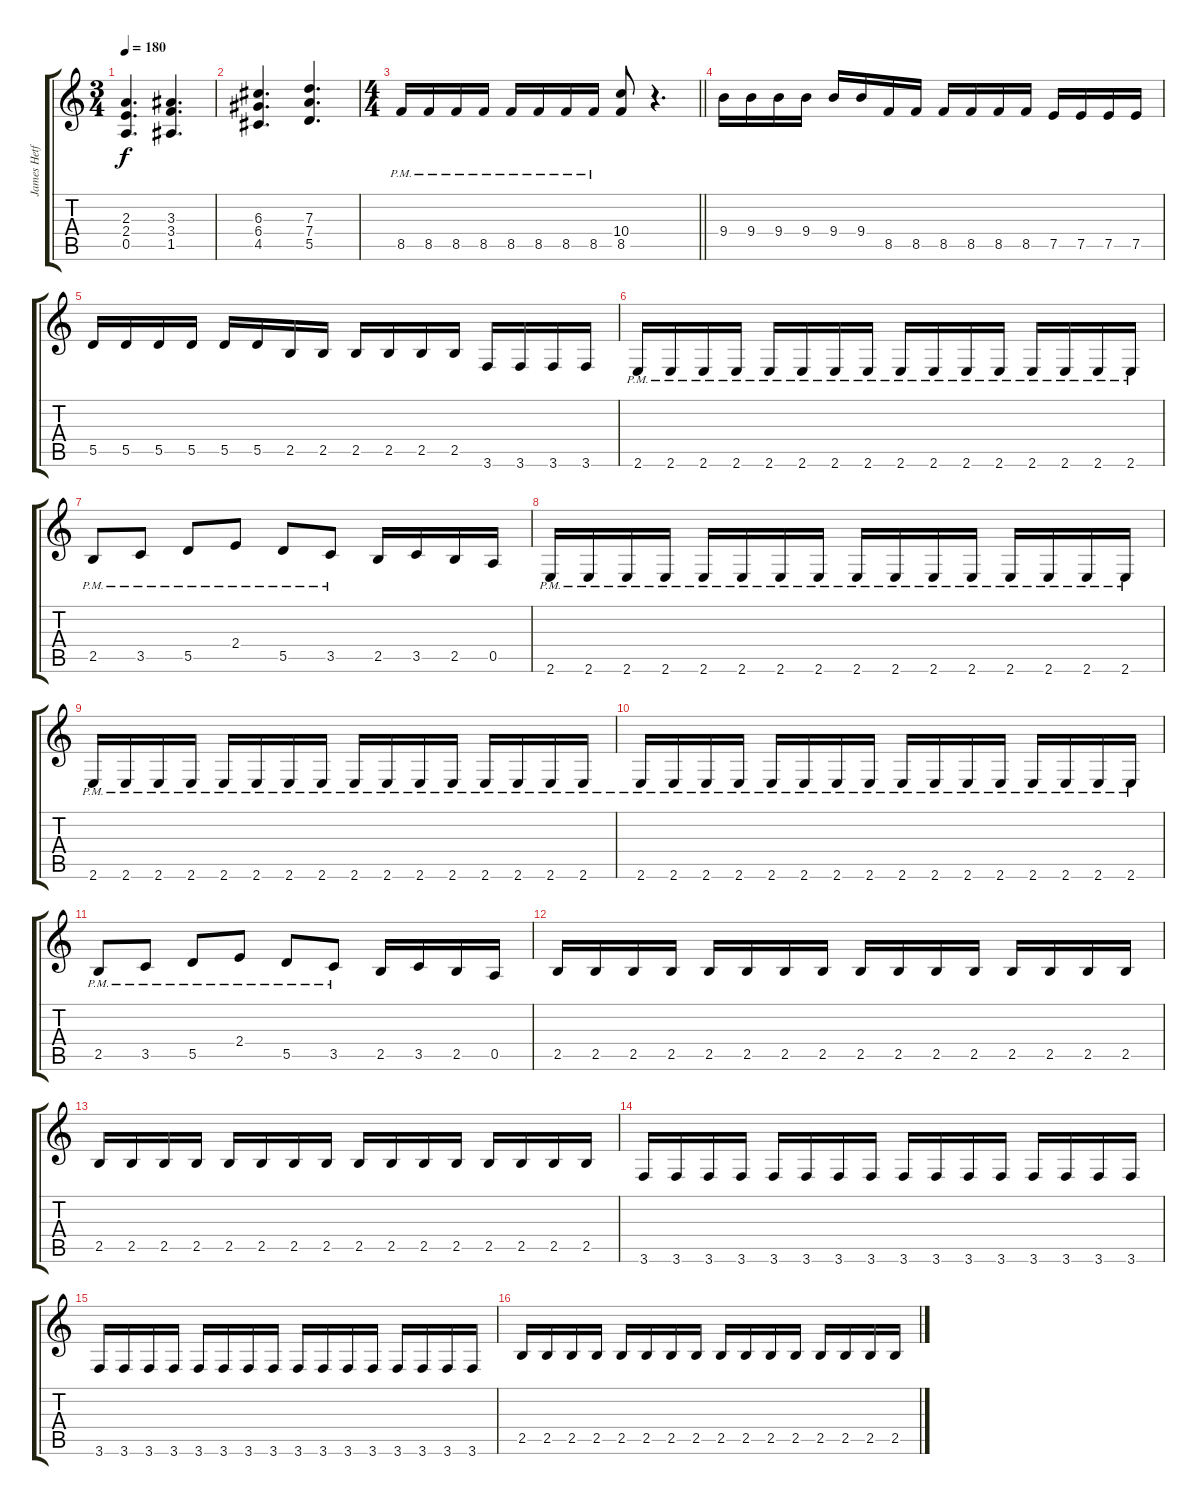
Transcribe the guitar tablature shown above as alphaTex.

\track ("James Hetfield Guitar" "James Hetf") {instrument distortionguitar}
\staff {score tabs}
\tuning (E4 B3 G3 D3 A2 D2) {hide}
\ts (3 4)
\tempo 180
\clef g2
\ks c
(2.3 2.4 0.5).4{d dy f} (3.3 3.4 1.5).4{d} |
(6.3 6.4 4.5).4{d} (7.3 7.4 5.5).4{d} |
\ts (4 4)
\barLineRight lightlight
8.5{pm}.16 8.5{pm}.16 8.5{pm}.16 8.5{pm}.16 8.5{pm}.16 8.5{pm}.16 8.5{pm}.16 8.5{pm}.16 (10.4 8.5).8 r.4{d} |
\section ("" "")
9.4.16 9.4.16 9.4.16 9.4.16 9.4.16 9.4.16 8.5.16 8.5.16 8.5.16 8.5.16 8.5.16 8.5.16 7.5.16 7.5.16 7.5.16 7.5.16 |
5.5.16 5.5.16 5.5.16 5.5.16 5.5.16 5.5.16 2.5.16 2.5.16 2.5.16 2.5.16 2.5.16 2.5.16 3.6.16 3.6.16 3.6.16 3.6.16 |
2.6{pm}.16 2.6{pm}.16 2.6{pm}.16 2.6{pm}.16 2.6{pm}.16 2.6{pm}.16 2.6{pm}.16 2.6{pm}.16 2.6{pm}.16 2.6{pm}.16 2.6{pm}.16 2.6{pm}.16 2.6{pm}.16 2.6{pm}.16 2.6{pm}.16 2.6{pm}.16 |
2.5{pm}.8 3.5{pm}.8 5.5{pm}.8 2.4{pm}.8 5.5{pm}.8 3.5{pm}.8 2.5.16 3.5.16 2.5.16 0.5.16 |
2.6{pm}.16 2.6{pm}.16 2.6{pm}.16 2.6{pm}.16 2.6{pm}.16 2.6{pm}.16 2.6{pm}.16 2.6{pm}.16 2.6{pm}.16 2.6{pm}.16 2.6{pm}.16 2.6{pm}.16 2.6{pm}.16 2.6{pm}.16 2.6{pm}.16 2.6{pm}.16 |
2.6{pm}.16 2.6{pm}.16 2.6{pm}.16 2.6{pm}.16 2.6{pm}.16 2.6{pm}.16 2.6{pm}.16 2.6{pm}.16 2.6{pm}.16 2.6{pm}.16 2.6{pm}.16 2.6{pm}.16 2.6{pm}.16 2.6{pm}.16 2.6{pm}.16 2.6{pm}.16 |
2.6{pm}.16 2.6{pm}.16 2.6{pm}.16 2.6{pm}.16 2.6{pm}.16 2.6{pm}.16 2.6{pm}.16 2.6{pm}.16 2.6{pm}.16 2.6{pm}.16 2.6{pm}.16 2.6{pm}.16 2.6{pm}.16 2.6{pm}.16 2.6{pm}.16 2.6{pm}.16 |
2.5{pm}.8 3.5{pm}.8 5.5{pm}.8 2.4{pm}.8 5.5{pm}.8 3.5{pm}.8 2.5.16 3.5.16 2.5.16 0.5.16 |
2.5.16 2.5.16 2.5.16 2.5.16 2.5.16 2.5.16 2.5.16 2.5.16 2.5.16 2.5.16 2.5.16 2.5.16 2.5.16 2.5.16 2.5.16 2.5.16 |
2.5.16 2.5.16 2.5.16 2.5.16 2.5.16 2.5.16 2.5.16 2.5.16 2.5.16 2.5.16 2.5.16 2.5.16 2.5.16 2.5.16 2.5.16 2.5.16 |
3.6.16 3.6.16 3.6.16 3.6.16 3.6.16 3.6.16 3.6.16 3.6.16 3.6.16 3.6.16 3.6.16 3.6.16 3.6.16 3.6.16 3.6.16 3.6.16 |
3.6.16 3.6.16 3.6.16 3.6.16 3.6.16 3.6.16 3.6.16 3.6.16 3.6.16 3.6.16 3.6.16 3.6.16 3.6.16 3.6.16 3.6.16 3.6.16 |
2.5.16 2.5.16 2.5.16 2.5.16 2.5.16 2.5.16 2.5.16 2.5.16 2.5.16 2.5.16 2.5.16 2.5.16 2.5.16 2.5.16 2.5.16 2.5.16
